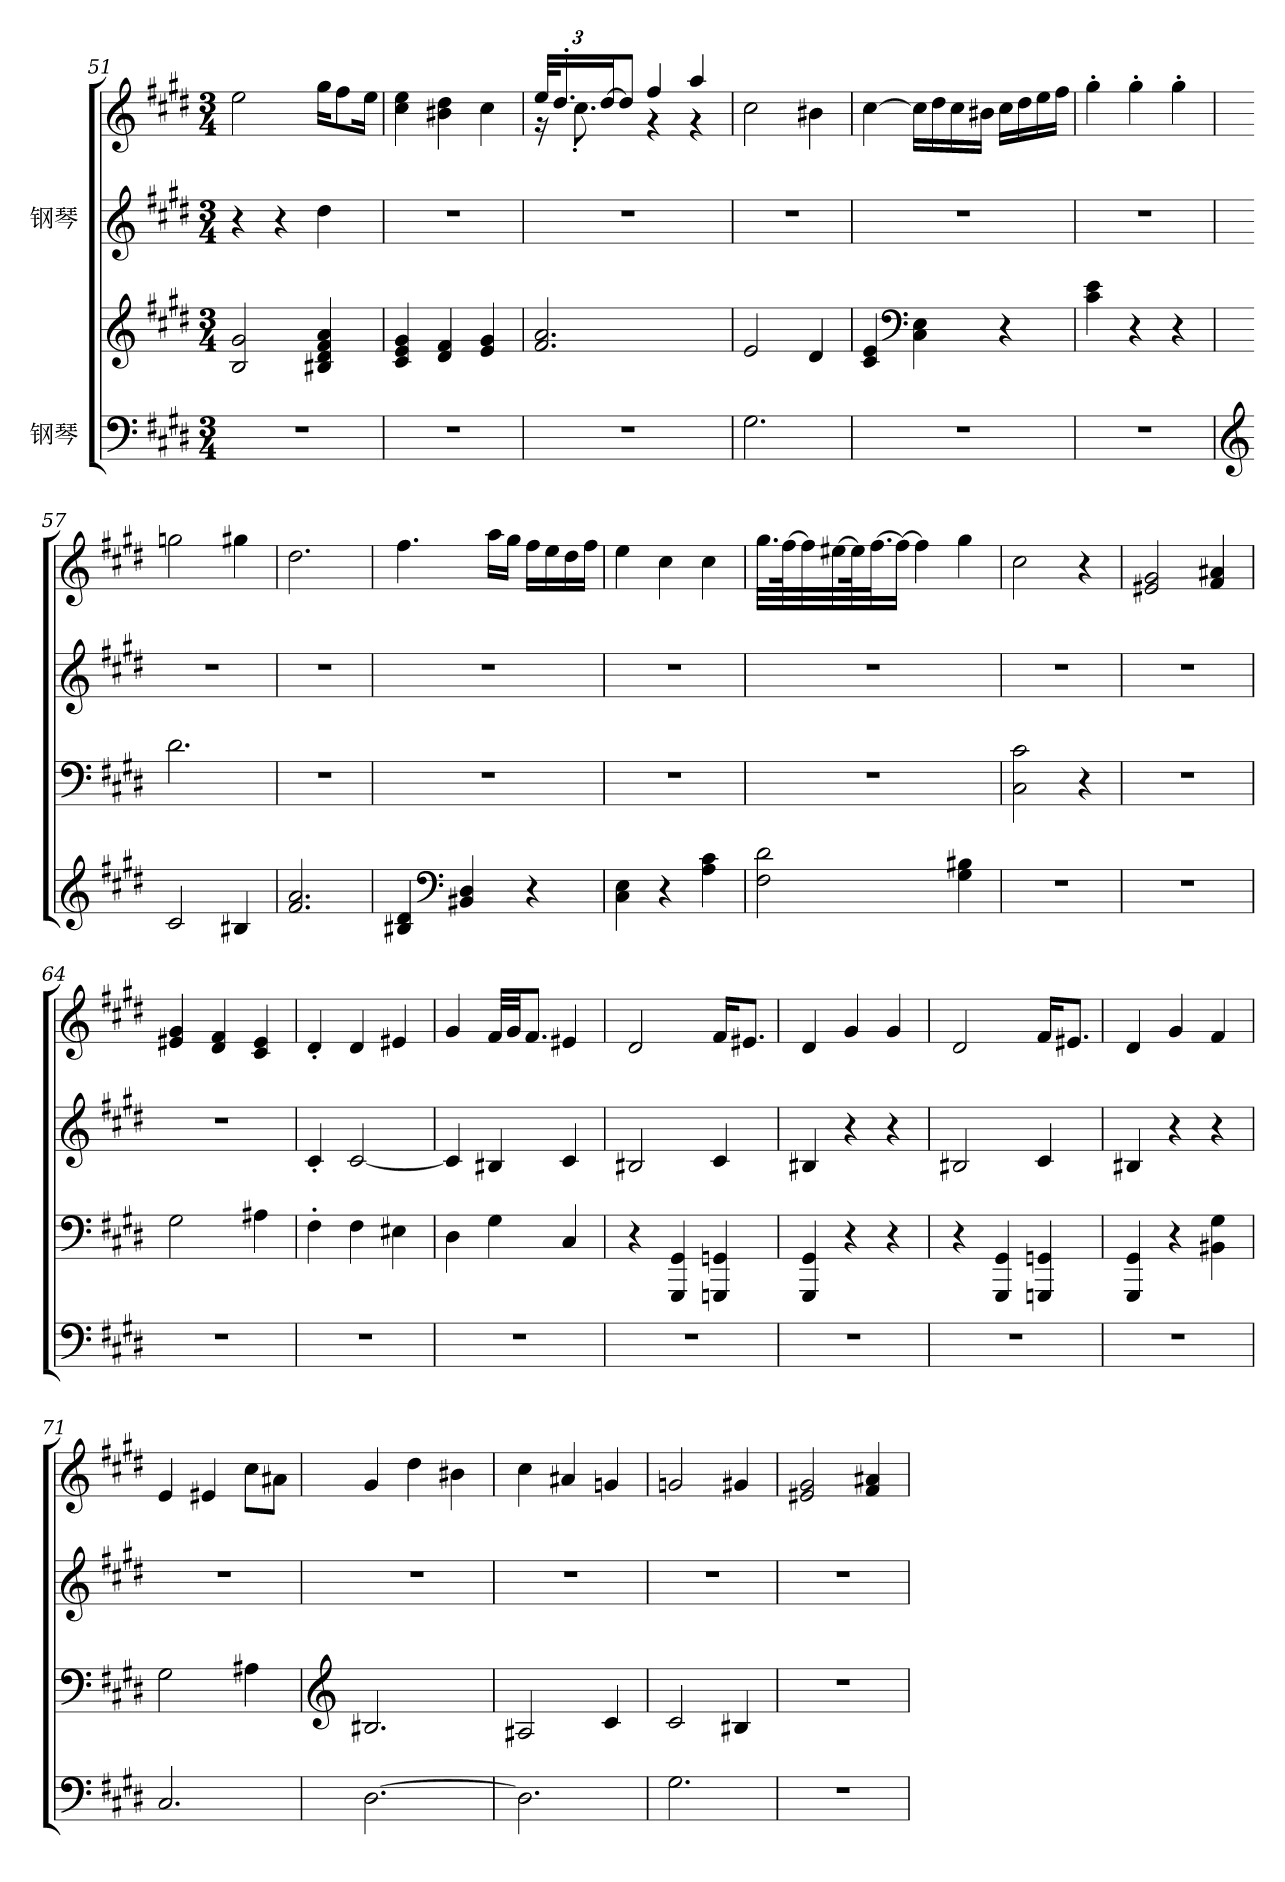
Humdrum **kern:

**kern	**kern	**kern	**kern
*part2	*part2	*part1	*part1
*staff4	*staff3	*staff2	*staff1
*I"钢琴	*	*I"钢琴	*
*clefF4	*clefG2	*clefG2	*clefG2
*k[f#c#g#d#]	*k[f#c#g#d#]	*k[f#c#g#d#]	*k[f#c#g#d#]
*M3/4	*M3/4	*M3/4	*M3/4
=51	=51	=51	=51
2.r	2B/ 2g#/	4r	2ee\
.	.	4r	.
.	4B#X/ 4d#/ 4f#/ 4a/	4dd#\	16gg#\KL
.	.	.	8ff#\
.	.	.	16ee\Jk
=52	=52	=52	=52
2.r	4c#/ 4e/ 4g#/	2.r	4cc#\ 4ee\
.	4d#/ 4f#/	.	4b#X\ 4dd#\
.	4e/ 4g#/	.	4cc#\
=53	=53	=53	=53
*	*	*	*Xbrackettup
*	*	*	*^
2.r	2.f#/ 2.a/	2.r	48ee/KLL	16r
.	.	.	24.dd#'/	.
.	.	.	.	8.cc#'\
.	.	.	[24dd#/J	.
.	.	.	8dd#/J]	.
.	.	.	4ff#/	4r
.	.	.	4aa/	4r
*	*	*	*v	*v
=54	=54	=54	=54
2.G#\	2e/	2.r	2cc#\
.	4d#/	.	4b#X\
!!LO:LB:g=z
=55	=55	=55	=55
2.r	4c#/ 4e/	2.r	[4cc#\
*	*clefF4	*	*
.	4C#\ 4E\	.	16cc#\LL]
.	.	.	16dd#\
.	.	.	16cc#\
.	.	.	16b#X\JJ
.	4r	.	16cc#\LL
.	.	.	16dd#\
.	.	.	16ee\
.	.	.	16ff#\JJ
=56	=56	=56	=56
2.r	4c#\ 4e\	2.r	4gg#'\
.	4r	.	4gg#'\
.	4r	.	4gg#'\
=57	=57	=57	=57
*clefG2	*	*	*
2c#/	2.d#\	2.r	2ggn\
4B#X/	.	.	4gg#X\
=58	=58	=58	=58
2.f#/ 2.a/	2.r	2.r	2.dd#\
=59	=59	=59	=59
4B#X/ 4d#/	2.r	2.r	4.ff#\
*clefF4	*	*	*
4BB#X/ 4D#/	.	.	.
.	.	.	16aa\LL
.	.	.	16gg#\JJ
4r	.	.	16ff#\LL
.	.	.	16ee\
.	.	.	16dd#\
.	.	.	16ff#\JJ
=60	=60	=60	=60
4C#\ 4E\	2.r	2.r	4ee\
4r	.	.	4cc#\
4A\ 4c#\	.	.	4cc#\
!!LO:PB:g=z
=61	=61	=61	=61
2F#\ 2d#\	2.r	2.r	32.gg#\LLL
.	.	.	[64ff#\K
.	.	.	32ff#\]
.	.	.	[32ee#X\
.	.	.	64ee#\K]
.	.	.	[32.ff#\J
.	.	.	16ff#\JJ_
.	.	.	4ff#\]
4G#\ 4B#X\	.	.	4gg#\
=62	=62	=62	=62
2.r	2C#\ 2c#\	2.r	2cc#\
.	4r	.	4r
=63	=63	=63	=63
2.r	2.r	2.r	2e#X/ 2g#/
.	.	.	4f#/ 4a#X/
=64	=64	=64	=64
2.r	2G#\	2.r	4e#X/ 4g#/
.	.	.	4d#/ 4f#/
.	4A#X\	.	4c#/ 4e#/
=65	=65	=65	=65
2.r	4F#'\	4c#'/	4d#'/
.	4F#\	[2c#/	4d#/
.	4E#X\	.	4e#X/
=66	=66	=66	=66
2.r	4D#\	4c#/]	4g#/
.	4G#\	4B#X/	32f#/LLL
.	.	.	32g#/JJ
.	.	.	8.f#/J
.	4C#/	4c#/	4e#X/
!!LO:LB:g=z
=67	=67	=67	=67
2.r	4r	2B#X/	2d#/
.	4GGG#/ 4GG#/	.	.
.	4GGGn/ 4GGn/	4c#/	16f#/KL
.	.	.	8.e#X/J
=68	=68	=68	=68
2.r	4GGG#/ 4GG#/	4B#X/	4d#/
.	4r	4r	4g#/
.	4r	4r	4g#/
=69	=69	=69	=69
2.r	4r	2B#X/	2d#/
.	4GGG#/ 4GG#/	.	.
.	4GGGn/ 4GGn/	4c#/	16f#/KL
.	.	.	8.e#X/J
=70	=70	=70	=70
2.r	4GGG#/ 4GG#/	4B#X/	4d#/
.	4r	4r	4g#/
.	4BB#X\ 4G#\	4r	4f#/
=71	=71	=71	=71
2.C#/	2G#\	2.r	4e/
.	.	.	4e#X/
.	4A#X\	.	8cc#\L
.	.	.	8a#X\J
=72	=72	=72	=72
*	*clefG2	*	*
[2.D#\	2.B#X/	2.r	4g#/
.	.	.	4dd#\
.	.	.	4b#X\
!!LO:LB:g=z
=73	=73	=73	=73
2.D#\]	2A#X/	2.r	4cc#\
.	.	.	4a#X/
.	4c#/	.	4gn/
=74	=74	=74	=74
2.G#\	2c#/	2.r	2gn/
.	4B#X/	.	4g#X/
=75	=75	=75	=75
2.r	2.r	2.r	2e#X/ 2g#/
.	.	.	4f#/ 4a#X/
=	=	=	=
*-	*-	*-	*-
